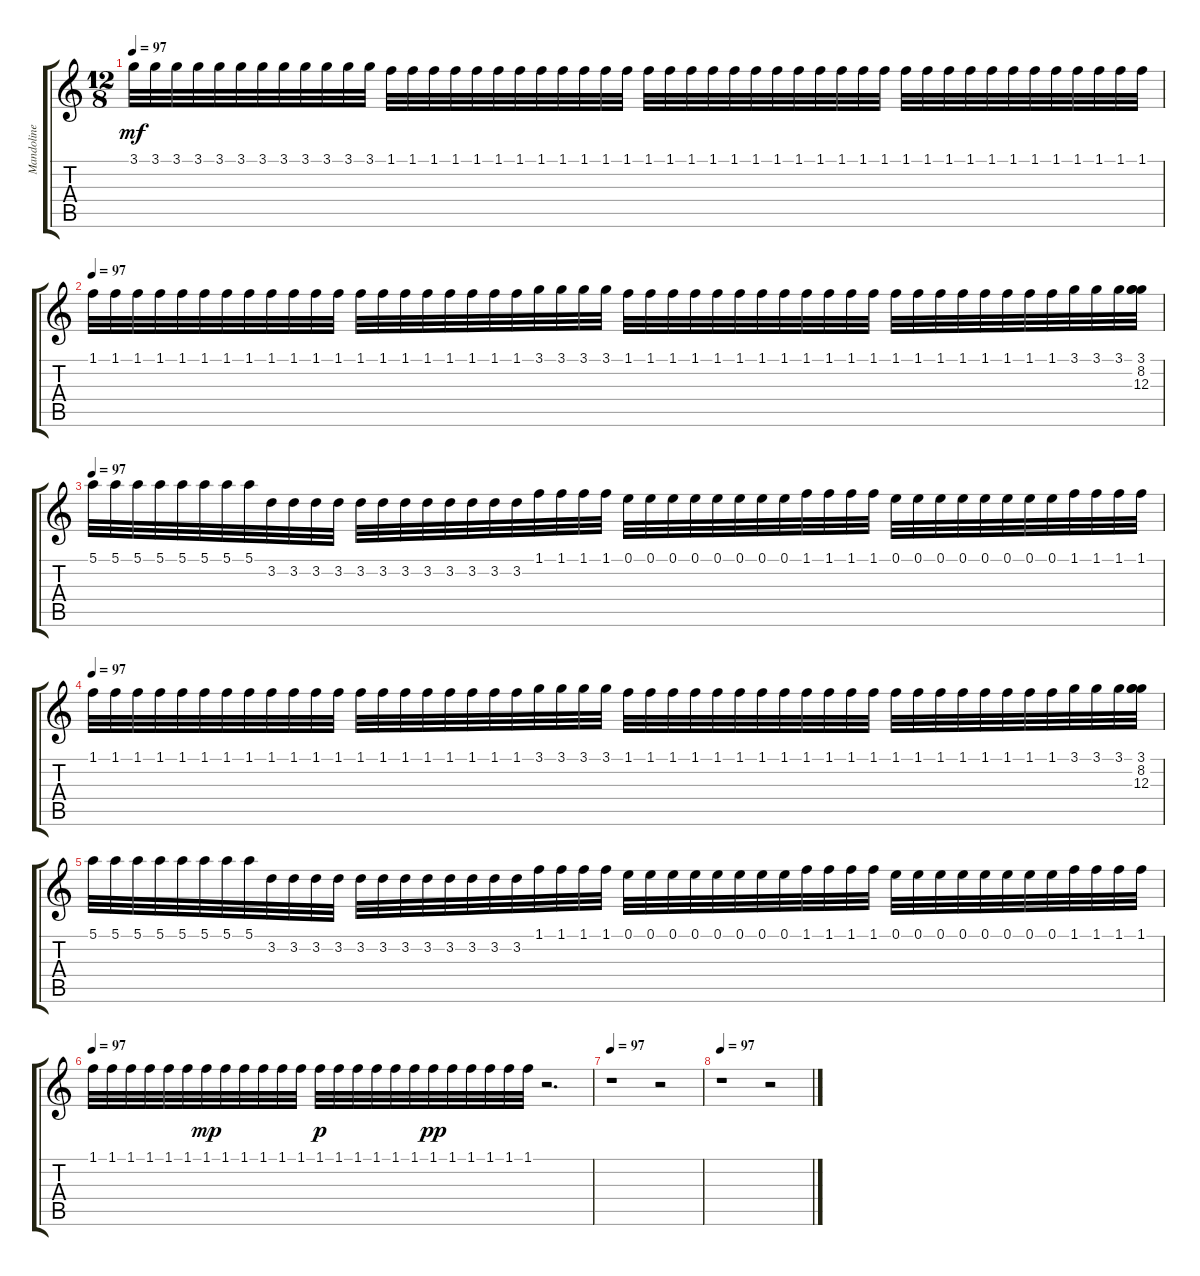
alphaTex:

\track ("Mandoline" "Mandoline") {instrument acousticguitarnylon}
\staff {score tabs}
\tuning (E4 B3 G3 D3 A2 E2) {hide}
\ts (12 8)
\tempo 97
\clef g2
\ks c
3.1.32{dy mf} 3.1.32 3.1.32 3.1.32 3.1.32 3.1.32 3.1.32 3.1.32 3.1.32 3.1.32 3.1.32 3.1.32 1.1.32 1.1.32 1.1.32 1.1.32 1.1.32 1.1.32 1.1.32 1.1.32 1.1.32 1.1.32 1.1.32 1.1.32 1.1.32 1.1.32 1.1.32 1.1.32 1.1.32 1.1.32 1.1.32 1.1.32 1.1.32 1.1.32 1.1.32 1.1.32 1.1.32 1.1.32 1.1.32 1.1.32 1.1.32 1.1.32 1.1.32 1.1.32 1.1.32 1.1.32 1.1.32 1.1.32 |
\tempo 97
1.1.32 1.1.32 1.1.32 1.1.32 1.1.32 1.1.32 1.1.32 1.1.32 1.1.32 1.1.32 1.1.32 1.1.32 1.1.32 1.1.32 1.1.32 1.1.32 1.1.32 1.1.32 1.1.32 1.1.32 3.1.32 3.1.32 3.1.32 3.1.32 1.1.32 1.1.32 1.1.32 1.1.32 1.1.32 1.1.32 1.1.32 1.1.32 1.1.32 1.1.32 1.1.32 1.1.32 1.1.32 1.1.32 1.1.32 1.1.32 1.1.32 1.1.32 1.1.32 1.1.32 3.1.32 3.1.32 3.1.32 (3.1 8.2 12.3).32 |
\tempo 97
5.1.32 5.1.32 5.1.32 5.1.32 5.1.32 5.1.32 5.1.32 5.1.32 3.2.32 3.2.32 3.2.32 3.2.32 3.2.32 3.2.32 3.2.32 3.2.32 3.2.32 3.2.32 3.2.32 3.2.32 1.1.32 1.1.32 1.1.32 1.1.32 0.1.32 0.1.32 0.1.32 0.1.32 0.1.32 0.1.32 0.1.32 0.1.32 1.1.32 1.1.32 1.1.32 1.1.32 0.1.32 0.1.32 0.1.32 0.1.32 0.1.32 0.1.32 0.1.32 0.1.32 1.1.32 1.1.32 1.1.32 1.1.32 |
\tempo 97
1.1.32 1.1.32 1.1.32 1.1.32 1.1.32 1.1.32 1.1.32 1.1.32 1.1.32 1.1.32 1.1.32 1.1.32 1.1.32 1.1.32 1.1.32 1.1.32 1.1.32 1.1.32 1.1.32 1.1.32 3.1.32 3.1.32 3.1.32 3.1.32 1.1.32 1.1.32 1.1.32 1.1.32 1.1.32 1.1.32 1.1.32 1.1.32 1.1.32 1.1.32 1.1.32 1.1.32 1.1.32 1.1.32 1.1.32 1.1.32 1.1.32 1.1.32 1.1.32 1.1.32 3.1.32 3.1.32 3.1.32 (3.1 8.2 12.3).32 |
5.1.32 5.1.32 5.1.32 5.1.32 5.1.32 5.1.32 5.1.32 5.1.32 3.2.32 3.2.32 3.2.32 3.2.32 3.2.32 3.2.32 3.2.32 3.2.32 3.2.32 3.2.32 3.2.32 3.2.32 1.1.32 1.1.32 1.1.32 1.1.32 0.1.32 0.1.32 0.1.32 0.1.32 0.1.32 0.1.32 0.1.32 0.1.32 1.1.32 1.1.32 1.1.32 1.1.32 0.1.32 0.1.32 0.1.32 0.1.32 0.1.32 0.1.32 0.1.32 0.1.32 1.1.32 1.1.32 1.1.32 1.1.32 |
\tempo 97
1.1.32 1.1.32 1.1.32 1.1.32 1.1.32 1.1.32 1.1.32{dy mp} 1.1.32 1.1.32 1.1.32 1.1.32 1.1.32 1.1.32{dy p} 1.1.32 1.1.32 1.1.32 1.1.32 1.1.32 1.1.32{dy pp} 1.1.32 1.1.32 1.1.32 1.1.32 1.1.32 r.2{d} |
\tempo 97
r.1 r.2 |
\tempo 97
r.1 r.2
